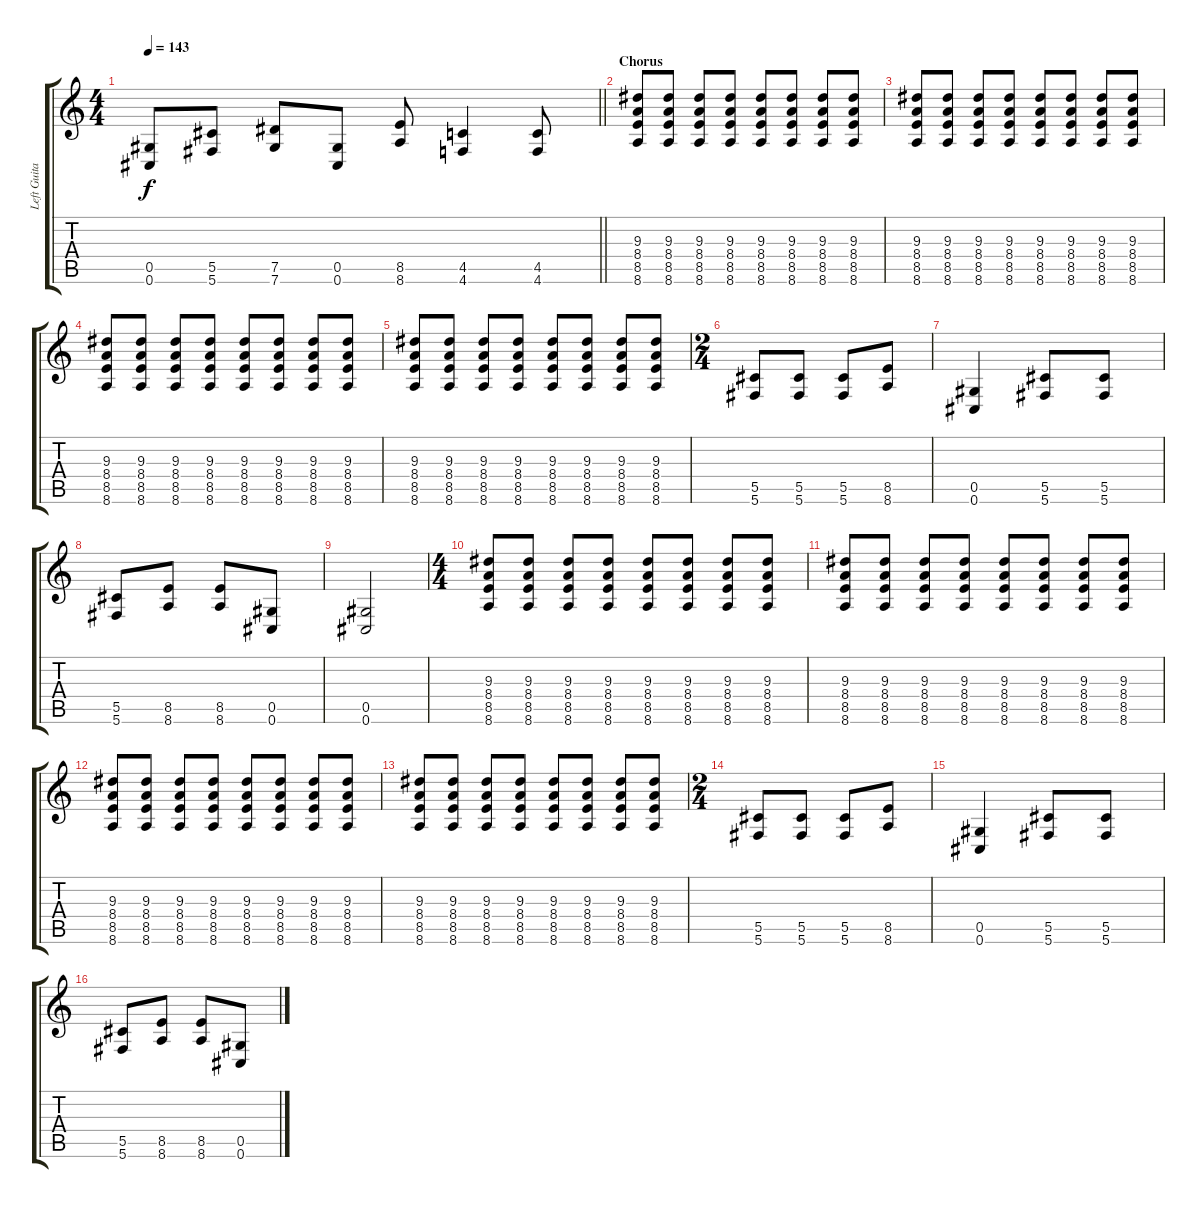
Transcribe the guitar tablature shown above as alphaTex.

\track ("Left Guitar" "Left Guita") {instrument overdrivenguitar}
\staff {score tabs}
\tuning (Eb4 Bb3 Gb3 Db3 Ab2 Db2) {hide}
\ts (4 4)
\tempo 143
\clef g2
\barLineRight lightlight
\ks c
(0.5 0.6).8{dy f} (5.5 5.6).8 (7.5 7.6).8 (0.5 0.6).8 (8.5 8.6).8 (4.5 4.6).4 (4.5 4.6).8 |
\section ("" "Chorus")
(9.3 8.4 8.5 8.6).8 (9.3 8.4 8.5 8.6).8 (9.3 8.4 8.5 8.6).8 (9.3 8.4 8.5 8.6).8 (9.3 8.4 8.5 8.6).8 (9.3 8.4 8.5 8.6).8 (9.3 8.4 8.5 8.6).8 (9.3 8.4 8.5 8.6).8 |
(9.3 8.4 8.5 8.6).8 (9.3 8.4 8.5 8.6).8 (9.3 8.4 8.5 8.6).8 (9.3 8.4 8.5 8.6).8 (9.3 8.4 8.5 8.6).8 (9.3 8.4 8.5 8.6).8 (9.3 8.4 8.5 8.6).8 (9.3 8.4 8.5 8.6).8 |
(9.3 8.4 8.5 8.6).8 (9.3 8.4 8.5 8.6).8 (9.3 8.4 8.5 8.6).8 (9.3 8.4 8.5 8.6).8 (9.3 8.4 8.5 8.6).8 (9.3 8.4 8.5 8.6).8 (9.3 8.4 8.5 8.6).8 (9.3 8.4 8.5 8.6).8 |
(9.3 8.4 8.5 8.6).8 (9.3 8.4 8.5 8.6).8 (9.3 8.4 8.5 8.6).8 (9.3 8.4 8.5 8.6).8 (9.3 8.4 8.5 8.6).8 (9.3 8.4 8.5 8.6).8 (9.3 8.4 8.5 8.6).8 (9.3 8.4 8.5 8.6).8 |
\ts (2 4)
(5.5 5.6).8 (5.5 5.6).8 (5.5 5.6).8 (8.5 8.6).8 |
(0.5 0.6).4 (5.5 5.6).8 (5.5 5.6).8 |
(5.5 5.6).8 (8.5 8.6).8 (8.5 8.6).8 (0.5 0.6).8 |
(0.5 0.6).2 |
\ts (4 4)
(9.3 8.4 8.5 8.6).8 (9.3 8.4 8.5 8.6).8 (9.3 8.4 8.5 8.6).8 (9.3 8.4 8.5 8.6).8 (9.3 8.4 8.5 8.6).8 (9.3 8.4 8.5 8.6).8 (9.3 8.4 8.5 8.6).8 (9.3 8.4 8.5 8.6).8 |
(9.3 8.4 8.5 8.6).8 (9.3 8.4 8.5 8.6).8 (9.3 8.4 8.5 8.6).8 (9.3 8.4 8.5 8.6).8 (9.3 8.4 8.5 8.6).8 (9.3 8.4 8.5 8.6).8 (9.3 8.4 8.5 8.6).8 (9.3 8.4 8.5 8.6).8 |
(9.3 8.4 8.5 8.6).8 (9.3 8.4 8.5 8.6).8 (9.3 8.4 8.5 8.6).8 (9.3 8.4 8.5 8.6).8 (9.3 8.4 8.5 8.6).8 (9.3 8.4 8.5 8.6).8 (9.3 8.4 8.5 8.6).8 (9.3 8.4 8.5 8.6).8 |
(9.3 8.4 8.5 8.6).8 (9.3 8.4 8.5 8.6).8 (9.3 8.4 8.5 8.6).8 (9.3 8.4 8.5 8.6).8 (9.3 8.4 8.5 8.6).8 (9.3 8.4 8.5 8.6).8 (9.3 8.4 8.5 8.6).8 (9.3 8.4 8.5 8.6).8 |
\ts (2 4)
(5.5 5.6).8 (5.5 5.6).8 (5.5 5.6).8 (8.5 8.6).8 |
(0.5 0.6).4 (5.5 5.6).8 (5.5 5.6).8 |
(5.5 5.6).8 (8.5 8.6).8 (8.5 8.6).8 (0.5 0.6).8
